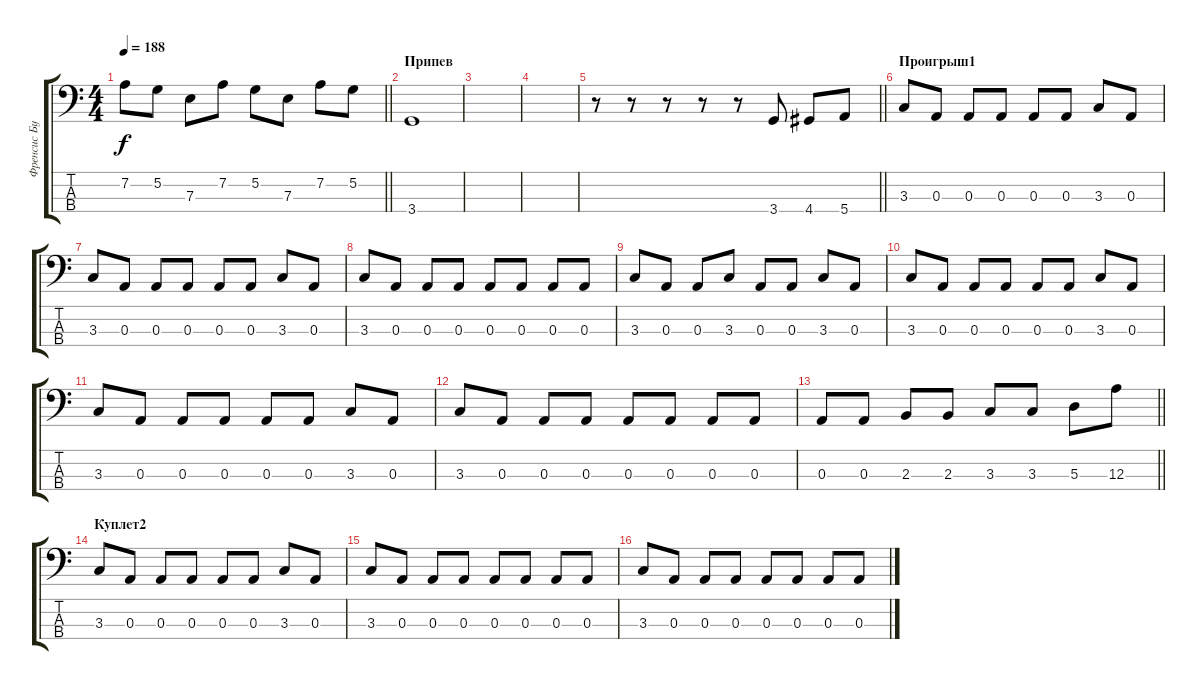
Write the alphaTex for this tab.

\track ("Френсис Бухгольц, бас-гитара" "Френсис Бу") {instrument synthbass2}
\staff {score tabs}
\tuning (G2 D2 A1 E1) {hide}
\ts (4 4)
\tempo 188
\clef f4
\barLineRight lightlight
\ks c
7.2.8{dy f} 5.2.8 7.3.8 7.2.8 5.2.8 7.3.8 7.2.8 5.2.8 |
\section ("" "Припев")
3.4.1 |
|
|
\barLineRight lightlight
r.8 r.8 r.8 r.8 r.8 3.4.8 4.4.8 5.4.8 |
\section ("" "Проигрыш1")
3.3.8 0.3.8 0.3.8 0.3.8 0.3.8 0.3.8 3.3.8 0.3.8 |
3.3.8 0.3.8 0.3.8 0.3.8 0.3.8 0.3.8 3.3.8 0.3.8 |
3.3.8 0.3.8 0.3.8 0.3.8 0.3.8 0.3.8 0.3.8 0.3.8 |
3.3.8 0.3.8 0.3.8 3.3.8 0.3.8 0.3.8 3.3.8 0.3.8 |
3.3.8 0.3.8 0.3.8 0.3.8 0.3.8 0.3.8 3.3.8 0.3.8 |
3.3.8 0.3.8 0.3.8 0.3.8 0.3.8 0.3.8 3.3.8 0.3.8 |
3.3.8 0.3.8 0.3.8 0.3.8 0.3.8 0.3.8 0.3.8 0.3.8 |
\barLineRight lightlight
0.3.8 0.3.8 2.3.8 2.3.8 3.3.8 3.3.8 5.3.8 12.3.8 |
\section ("" "Куплет2")
3.3.8 0.3.8 0.3.8 0.3.8 0.3.8 0.3.8 3.3.8 0.3.8 |
3.3.8 0.3.8 0.3.8 0.3.8 0.3.8 0.3.8 0.3.8 0.3.8 |
3.3.8 0.3.8 0.3.8 0.3.8 0.3.8 0.3.8 0.3.8 0.3.8
